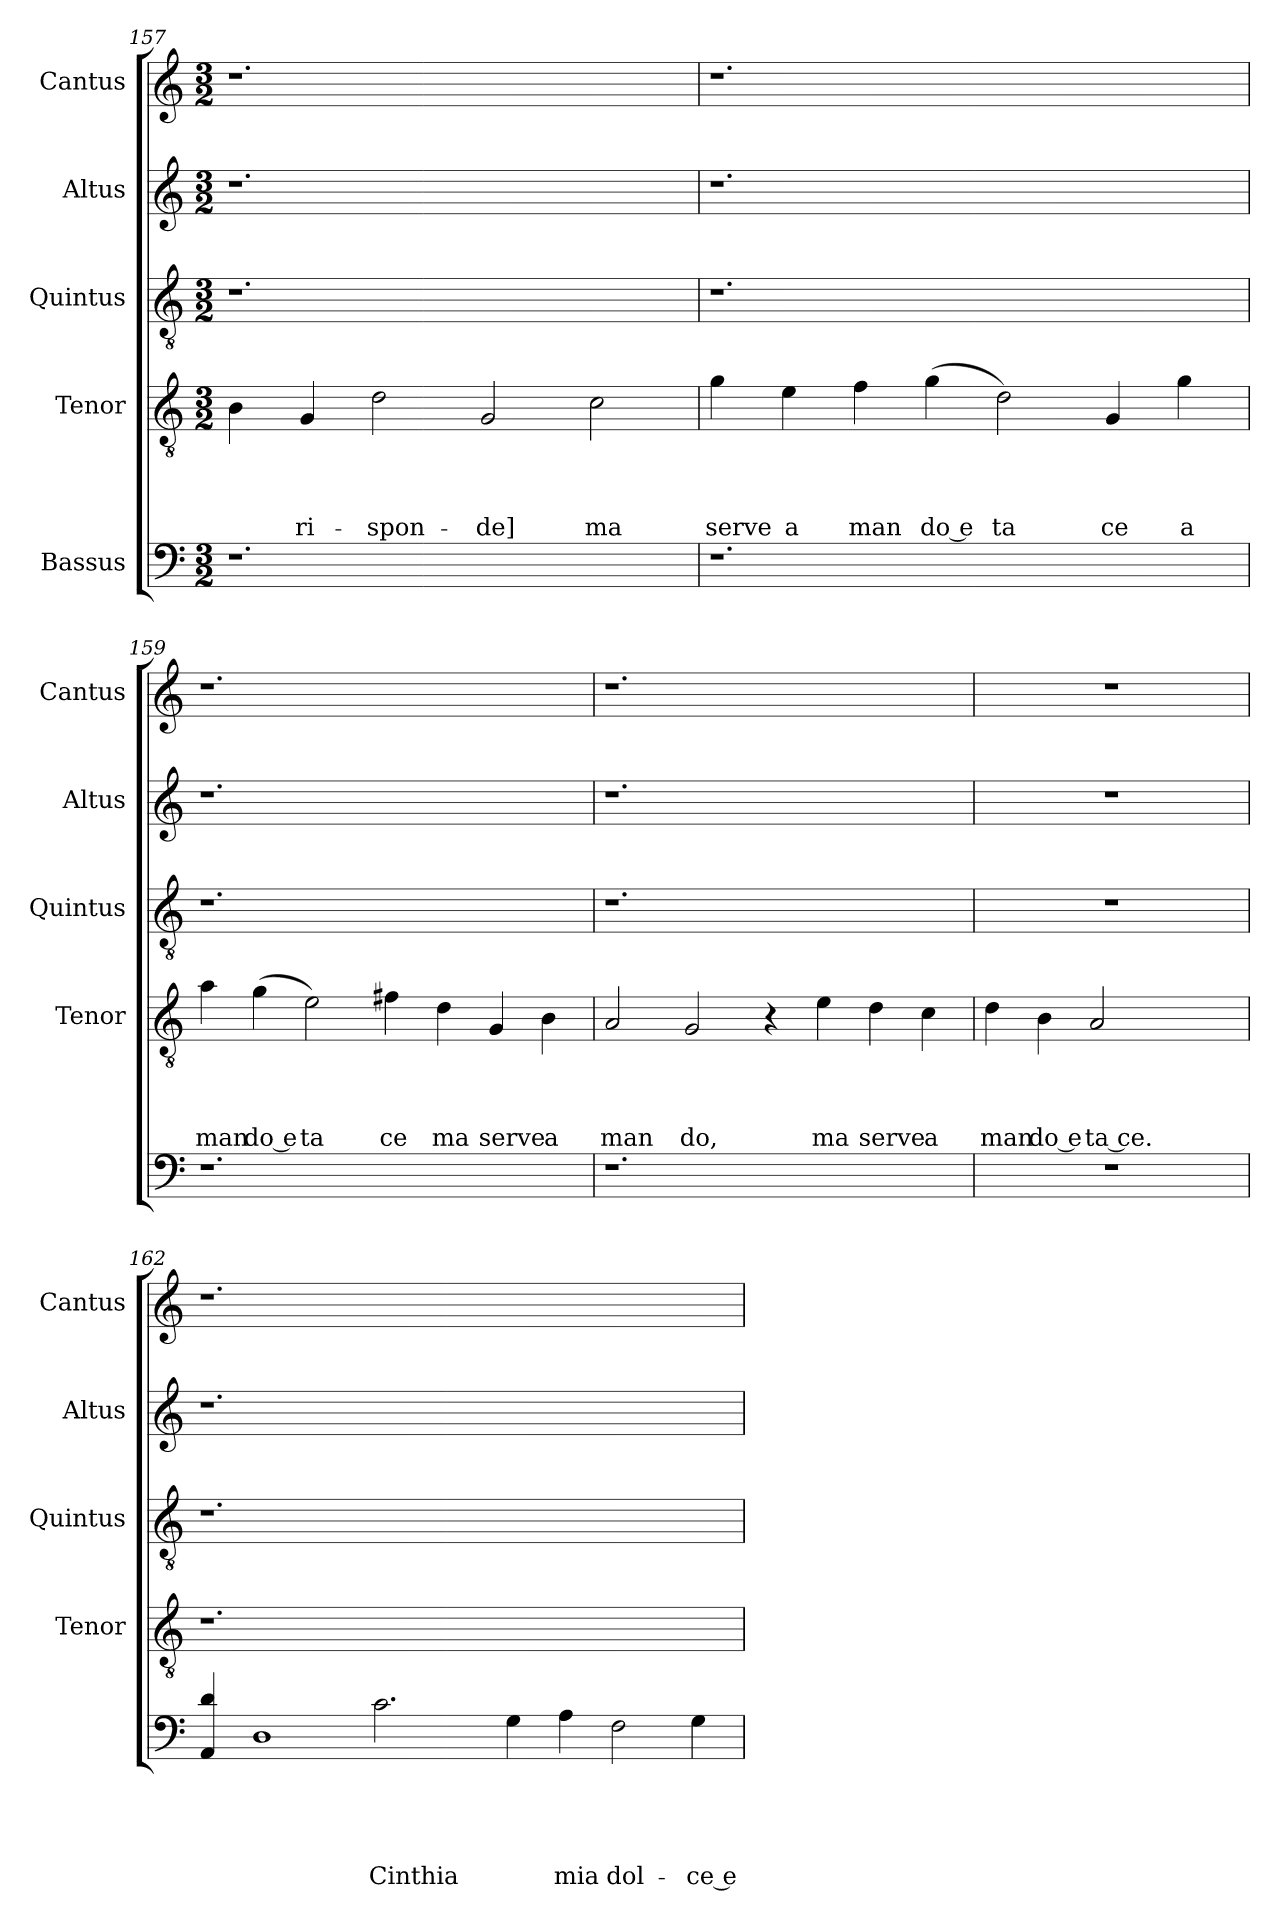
**kern	**text	**text	**text	**text	**text	**kern	**text	**text	**text	**text	**kern	**kern	**kern
*part5	*part5	*part5	*part5	*part5	*part5	*part4	*part4	*part4	*part4	*part4	*part3	*part2	*part1
*staff5	*staff5	*staff5	*staff5	*staff5	*staff5	*staff4	*staff4	*staff4	*staff4	*staff4	*staff3	*staff2	*staff1
*I"Bassus	*	*	*	*	*	*I"Tenor	*	*	*	*	*I"Quintus	*I"Altus	*I"Cantus
*	*	*	*	*	*	*I'Tenor	*	*	*	*	*I'Quintus	*I'Altus	*I'Cantus
*clefF4	*	*	*	*	*	*clefGv2	*	*	*	*	*clefGv2	*clefG2	*clefG2
*k[]	*	*	*	*	*	*k[]	*	*	*	*	*k[]	*k[]	*k[]
*C:	*	*	*	*	*	*C:	*	*	*	*	*C:	*C:	*C:
*M3/2	*	*	*	*	*	*M3/2	*	*	*	*	*M3/2	*M3/2	*M3/2
=157	=157	=157	=157	=157	=157	=157	=157	=157	=157	=157	=157	=157	=157
1.r	.	.	.	.	.	4B\	.	.	.	.	1.r	1.r	1.r
!	!	!	!	!	!	!	!	!	!	!LO:LY:b	!	!	!
.	.	.	.	.	.	4G/	.	.	.	ri-	.	.	.
!	!	!	!	!	!	!	!	!	!	!LO:LY:b	!	!	!
.	.	.	.	.	.	2d\	.	.	.	-spon-	.	.	.
!	!	!	!	!	!	!	!	!	!	!LO:LY:b	!	!	!
.	.	.	.	.	.	2G/	.	.	.	-de]	.	.	.
!	!	!	!	!	!	!	!	!	!	!LO:LY:b	!	!	!
2ryy	.	.	.	.	.	2c\	.	.	.	ma	2ryy	2ryy	2ryy
!!LO:LB:g=z
=158	=158	=158	=158	=158	=158	=158	=158	=158	=158	=158	=158	=158	=158
!	!	!	!	!	!	!	!	!	!	!LO:LY:b	!	!	!
1.r	.	.	.	.	.	4g\	.	.	.	serve	1.r	1.r	1.r
!	!	!	!	!	!	!	!	!	!	!LO:LY:b	!	!	!
.	.	.	.	.	.	4e\	.	.	.	a	.	.	.
!	!	!	!	!	!	!	!	!	!	!LO:LY:b	!	!	!
.	.	.	.	.	.	4f\	.	.	.	man	.	.	.
!	!	!	!	!	!	!	!	!	!	!LO:LY:b:rj	!	!	!
.	.	.	.	.	.	(<4g\	.	.	.	do e	.	.	.
!	!	!	!	!	!	!	!	!	!	!LO:LY:b	!	!	!
.	.	.	.	.	.	2d\)	.	.	.	ta	.	.	.
!	!	!	!	!	!	!	!	!	!	!LO:LY:b	!	!	!
2ryy	.	.	.	.	.	4G/	.	.	.	ce	2ryy	2ryy	2ryy
!	!	!	!	!	!	!	!	!	!	!LO:LY:b	!	!	!
.	.	.	.	.	.	4g\	.	.	.	a	.	.	.
=159	=159	=159	=159	=159	=159	=159	=159	=159	=159	=159	=159	=159	=159
!	!	!	!	!	!	!	!	!	!	!LO:LY:b	!	!	!
1.r	.	.	.	.	.	4a\	.	.	.	man	1.r	1.r	1.r
!	!	!	!	!	!	!	!	!	!	!LO:LY:b:rj	!	!	!
.	.	.	.	.	.	(<4g\	.	.	.	do e	.	.	.
!	!	!	!	!	!	!	!	!	!	!LO:LY:b	!	!	!
.	.	.	.	.	.	2e\)	.	.	.	ta	.	.	.
!	!	!	!	!	!	!	!	!	!	!LO:LY:b	!	!	!
.	.	.	.	.	.	4f#X\	.	.	.	ce	.	.	.
!	!	!	!	!	!	!	!	!	!	!LO:LY:b	!	!	!
.	.	.	.	.	.	4d\	.	.	.	ma	.	.	.
!	!	!	!	!	!	!	!	!	!	!LO:LY:b	!	!	!
2ryy	.	.	.	.	.	4G/	.	.	.	serve	2ryy	2ryy	2ryy
!	!	!	!	!	!	!	!	!	!	!LO:LY:b	!	!	!
.	.	.	.	.	.	4B\	.	.	.	a	.	.	.
=160	=160	=160	=160	=160	=160	=160	=160	=160	=160	=160	=160	=160	=160
!	!	!	!	!	!	!	!	!	!	!LO:LY:b	!	!	!
1.r	.	.	.	.	.	2A/	.	.	.	man	1.r	1.r	1.r
!	!	!	!	!	!	!	!	!	!	!LO:LY:b	!	!	!
.	.	.	.	.	.	2G/	.	.	.	do,	.	.	.
.	.	.	.	.	.	4r	.	.	.	.	.	.	.
!	!	!	!	!	!	!	!	!	!	!LO:LY:b	!	!	!
.	.	.	.	.	.	4e\	.	.	.	ma	.	.	.
!	!	!	!	!	!	!	!	!	!	!LO:LY:b	!	!	!
2ryy	.	.	.	.	.	4d\	.	.	.	serve	2ryy	2ryy	2ryy
!	!	!	!	!	!	!	!	!	!	!LO:LY:b	!	!	!
.	.	.	.	.	.	4c\	.	.	.	a	.	.	.
=161	=161	=161	=161	=161	=161	=161	=161	=161	=161	=161	=161	=161	=161
!	!	!	!	!	!	!	!	!	!	!LO:LY:b	!	!	!
1.r	.	.	.	.	.	4d\	.	.	.	man	1.r	1.r	1.r
!	!	!	!	!	!	!	!	!	!	!LO:LY:b:rj	!	!	!
.	.	.	.	.	.	4B\	.	.	.	do e	.	.	.
!	!	!	!	!	!	!	!	!	!	!LO:LY:b	!	!	!
.	.	.	.	.	.	2A/	.	.	.	ta ce.	.	.	.
.	.	.	.	.	.	2ryy	.	.	.	.	.	.	.
!!LO:PB:g=z
=162	=162	=162	=162	=162	=162	=162	=162	=162	=162	=162	=162	=162	=162
4AA/ 4d/	.	.	.	.	.	1.r	.	.	.	.	1.r	1.r	1.r
1D	.	.	.	.	.	.	.	.	.	.	.	.	.
!	!	!	!	!	!LO:LY:b	!	!	!	!	!	!	!	!
2.c\	.	.	.	.	-Cinthia	.	.	.	.	.	.	.	.
.	.	.	.	.	.	1..ryy	.	.	.	.	1..ryy	1..ryy	1..ryy
4G\	.	.	.	.	.	.	.	.	.	.	.	.	.
!	!	!	!	!	!LO:LY:b	!	!	!	!	!	!	!	!
4A\	.	.	.	.	mia	.	.	.	.	.	.	.	.
!	!	!	!	!	!LO:LY:b	!	!	!	!	!	!	!	!
2F\	.	.	.	.	dol-	.	.	.	.	.	.	.	.
!	!	!	!	!	!LO:LY:b:rj	!	!	!	!	!	!	!	!
4G\	.	.	.	.	-ce e	.	.	.	.	.	.	.	.
=	=	=	=	=	=	=	=	=	=	=	=	=	=
*-	*-	*-	*-	*-	*-	*-	*-	*-	*-	*-	*-	*-	*-
